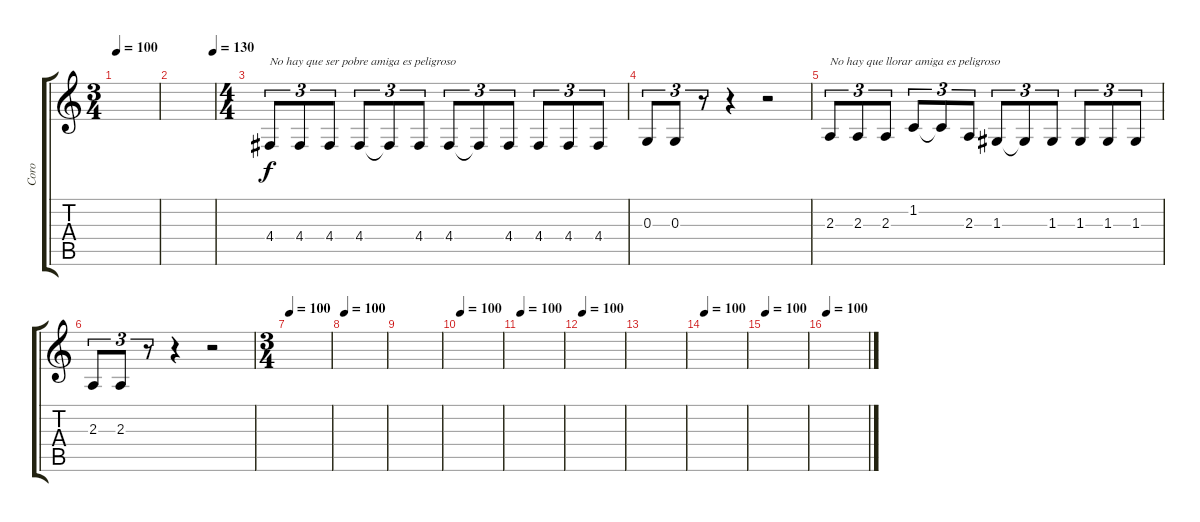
\track ("Coro" "Coro") {instrument choiraahs}
\staff {score tabs}
\tuning (E4 B3 G3 D3 A2 E2) {hide}
\ts (3 4)
\tempo 100
\clef g2
\ks c
|
\tempo (130 0.9791666666666666)
|
\ts (4 4)
4.4.8{tu (3 2) txt "No hay que ser pobre amiga es peligroso"} 4.4.8{tu (3 2)} 4.4.8{tu (3 2)} 4.4.8{tu (3 2)} 4.4{t}.8{tu (3 2)} 4.4.8{tu (3 2)} 4.4.8{tu (3 2)} 4.4{t}.8{tu (3 2)} 4.4.8{tu (3 2)} 4.4.8{tu (3 2)} 4.4.8{tu (3 2)} 4.4.8{tu (3 2)} |
0.3.8{tu (3 2)} 0.3.8{tu (3 2)} r.8{tu (3 2)} r.4 r.2 |
2.3.8{tu (3 2) txt "No hay que llorar amiga es peligroso"} 2.3.8{tu (3 2)} 2.3.8{tu (3 2)} 1.2.8{tu (3 2)} 1.2{t}.8{tu (3 2)} 2.3.8{tu (3 2)} 1.3.8{tu (3 2)} 1.3{t}.8{tu (3 2)} 1.3.8{tu (3 2)} 1.3.8{tu (3 2)} 1.3.8{tu (3 2)} 1.3.8{tu (3 2)} |
2.3.8{tu (3 2)} 2.3.8{tu (3 2)} r.8{tu (3 2)} r.4 r.2 |
\ts (3 4)
\tempo 100
|
\tempo 100
|
|
\tempo 100
|
\tempo 100
|
\tempo 100
|
|
\tempo 100
|
\tempo 100
|
\tempo 100
